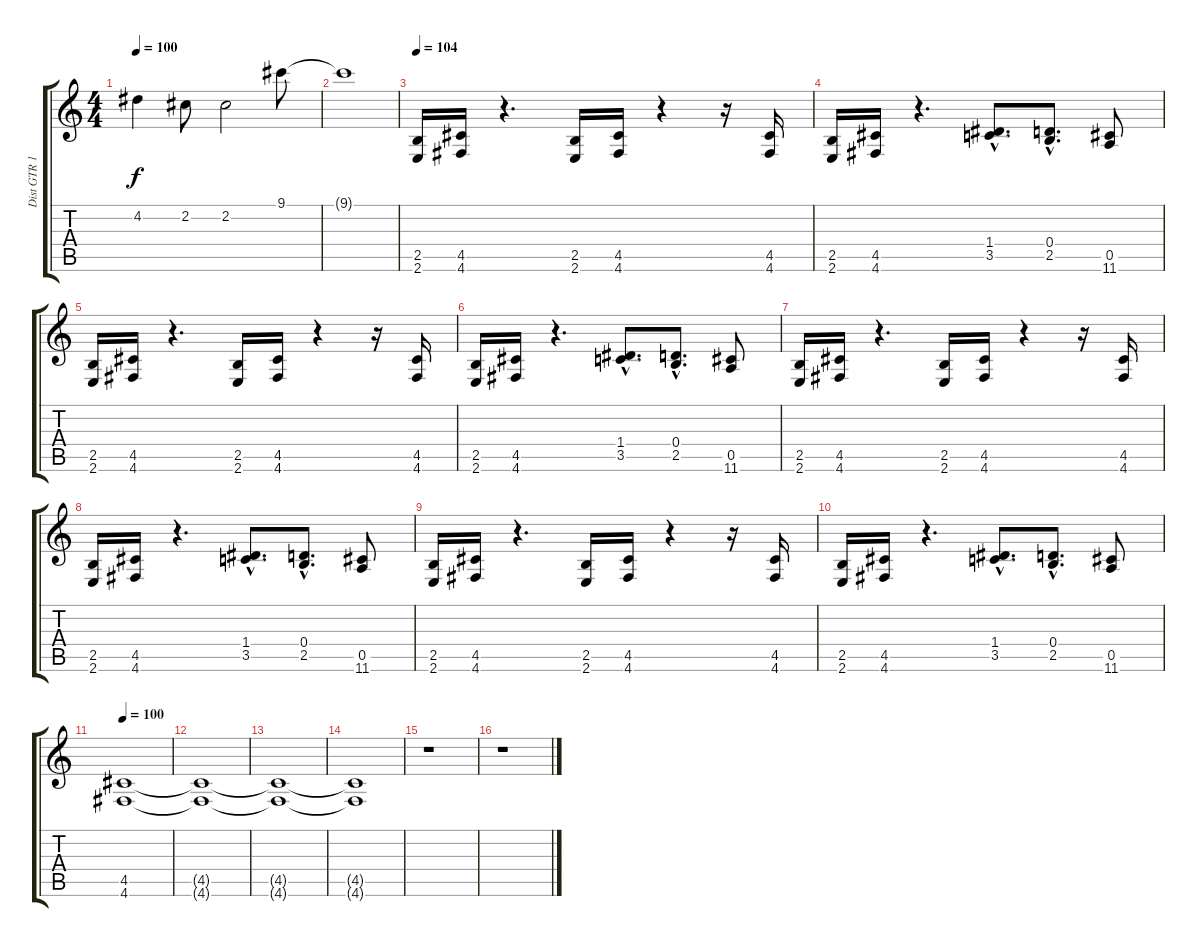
\track ("Dist GTR 1" "Dist GTR 1") {instrument distortionguitar}
\staff {score tabs}
\tuning (E4 B3 G3 D3 A2 D2) {hide}
\ts (4 4)
\tempo 100
\clef g2
\ks c
4.2.4{dy f} 2.2.8 2.2.2 9.1.8 |
9.1{t}.1 |
\tempo 104
(2.5 2.6).16 (4.5 4.6).16 r.4{d} (2.5 2.6).16 (4.5 4.6).16 r.4 r.16 (4.5 4.6).16 |
(2.5 2.6).16 (4.5 4.6).16 r.4{d} (1.4{hac} 3.5{hac}).8{d} (0.4{hac} 2.5{hac}).8{d} (0.5 11.6).8 |
(2.5 2.6).16 (4.5 4.6).16 r.4{d} (2.5 2.6).16 (4.5 4.6).16 r.4 r.16 (4.5 4.6).16 |
(2.5 2.6).16 (4.5 4.6).16 r.4{d} (1.4{hac} 3.5{hac}).8{d} (0.4{hac} 2.5{hac}).8{d} (0.5 11.6).8 |
(2.5 2.6).16 (4.5 4.6).16 r.4{d} (2.5 2.6).16 (4.5 4.6).16 r.4 r.16 (4.5 4.6).16 |
(2.5 2.6).16 (4.5 4.6).16 r.4{d} (1.4{hac} 3.5{hac}).8{d} (0.4{hac} 2.5{hac}).8{d} (0.5 11.6).8 |
(2.5 2.6).16 (4.5 4.6).16 r.4{d} (2.5 2.6).16 (4.5 4.6).16 r.4 r.16 (4.5 4.6).16 |
(2.5 2.6).16 (4.5 4.6).16 r.4{d} (1.4{hac} 3.5{hac}).8{d} (0.4{hac} 2.5{hac}).8{d} (0.5 11.6).8 |
\tempo 100
(4.5 4.6).1 |
(4.5{t} 4.6{t}).1 |
(4.5{t} 4.6{t}).1 |
(4.5{t} 4.6{t}).1 |
r.1 |
r.1
